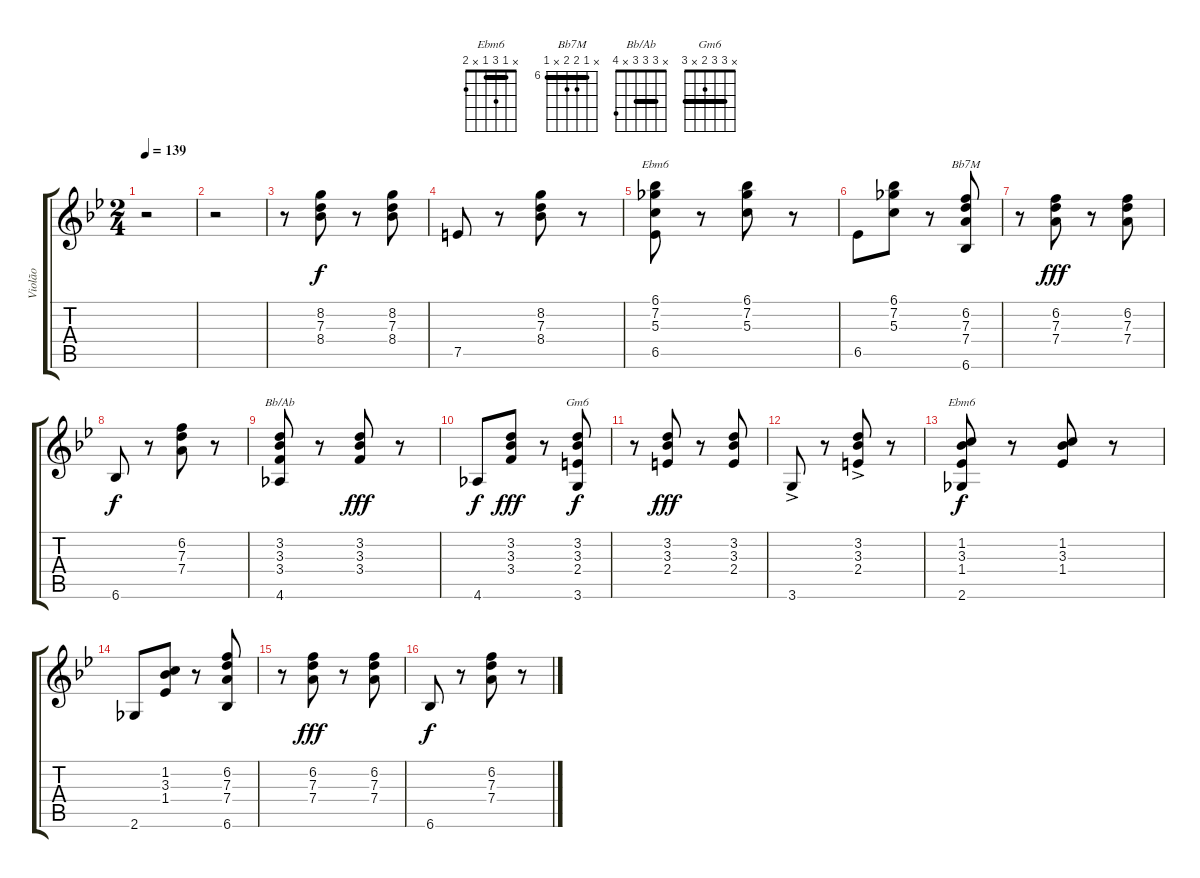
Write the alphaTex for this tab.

\track ("Violão" "Violão") {instrument acousticguitarnylon}
\staff {score tabs}
\tuning (E4 B3 G3 D3 A2 E2) {hide}
\chord ("Ebm6" 6 7 5 x 6 x) {firstfret 5}
\chord ("Bb7M" x 6 7 7 x 6) {firstfret 6 barre 6}
\chord ("Bb/Ab" x 3 3 3 x 4) {barre 3}
\chord ("Gm6" x 3 3 2 x 3) {barre 3}
\chord ("Ebm6" x 1 3 1 x 2) {barre 1}
\ts (2 4)
\tempo 139
\clef g2
\ks bb
r.2{dy f} |
r.2 |
r.8 (8.2 7.3 8.4).8 r.8 (8.2 7.3 8.4).8 |
7.5.8 r.8 (8.2 7.3 8.4).8 r.8 |
(6.1 7.2 5.3 6.5).8{ch "Ebm6"} r.8 (6.1 7.2 5.3).8 r.8 |
6.5.8 (6.1 7.2 5.3).8 r.8 (6.2 7.3 7.4 6.6).8{ch "Bb7M"} |
r.8 (6.2 7.3 7.4).8{dy fff} r.8 (6.2 7.3 7.4).8 |
6.6.8{dy f} r.8 (6.2 7.3 7.4).8 r.8 |
(3.2 3.3 3.4 4.6).8{ch "Bb/Ab"} r.8 (3.2 3.3 3.4).8{dy fff} r.8 |
4.6.8{dy f} (3.2 3.3 3.4).8{dy fff} r.8 (3.2 3.3 2.4 3.6).8{ch "Gm6" dy f} |
r.8 (3.2 3.3 2.4).8{dy fff} r.8 (3.2 3.3 2.4).8 |
3.6{ac}.8 r.8 (3.2{ac} 3.3{ac} 2.4{ac}).8 r.8 |
(1.2 3.3 1.4 2.6).8{ch "Ebm6" dy f} r.8 (1.2 3.3 1.4).8 r.8 |
2.6.8 (1.2 3.3 1.4).8 r.8 (6.2 7.3 7.4 6.6).8 |
r.8 (6.2 7.3 7.4).8{dy fff} r.8 (6.2 7.3 7.4).8 |
6.6.8{dy f} r.8 (6.2 7.3 7.4).8 r.8
